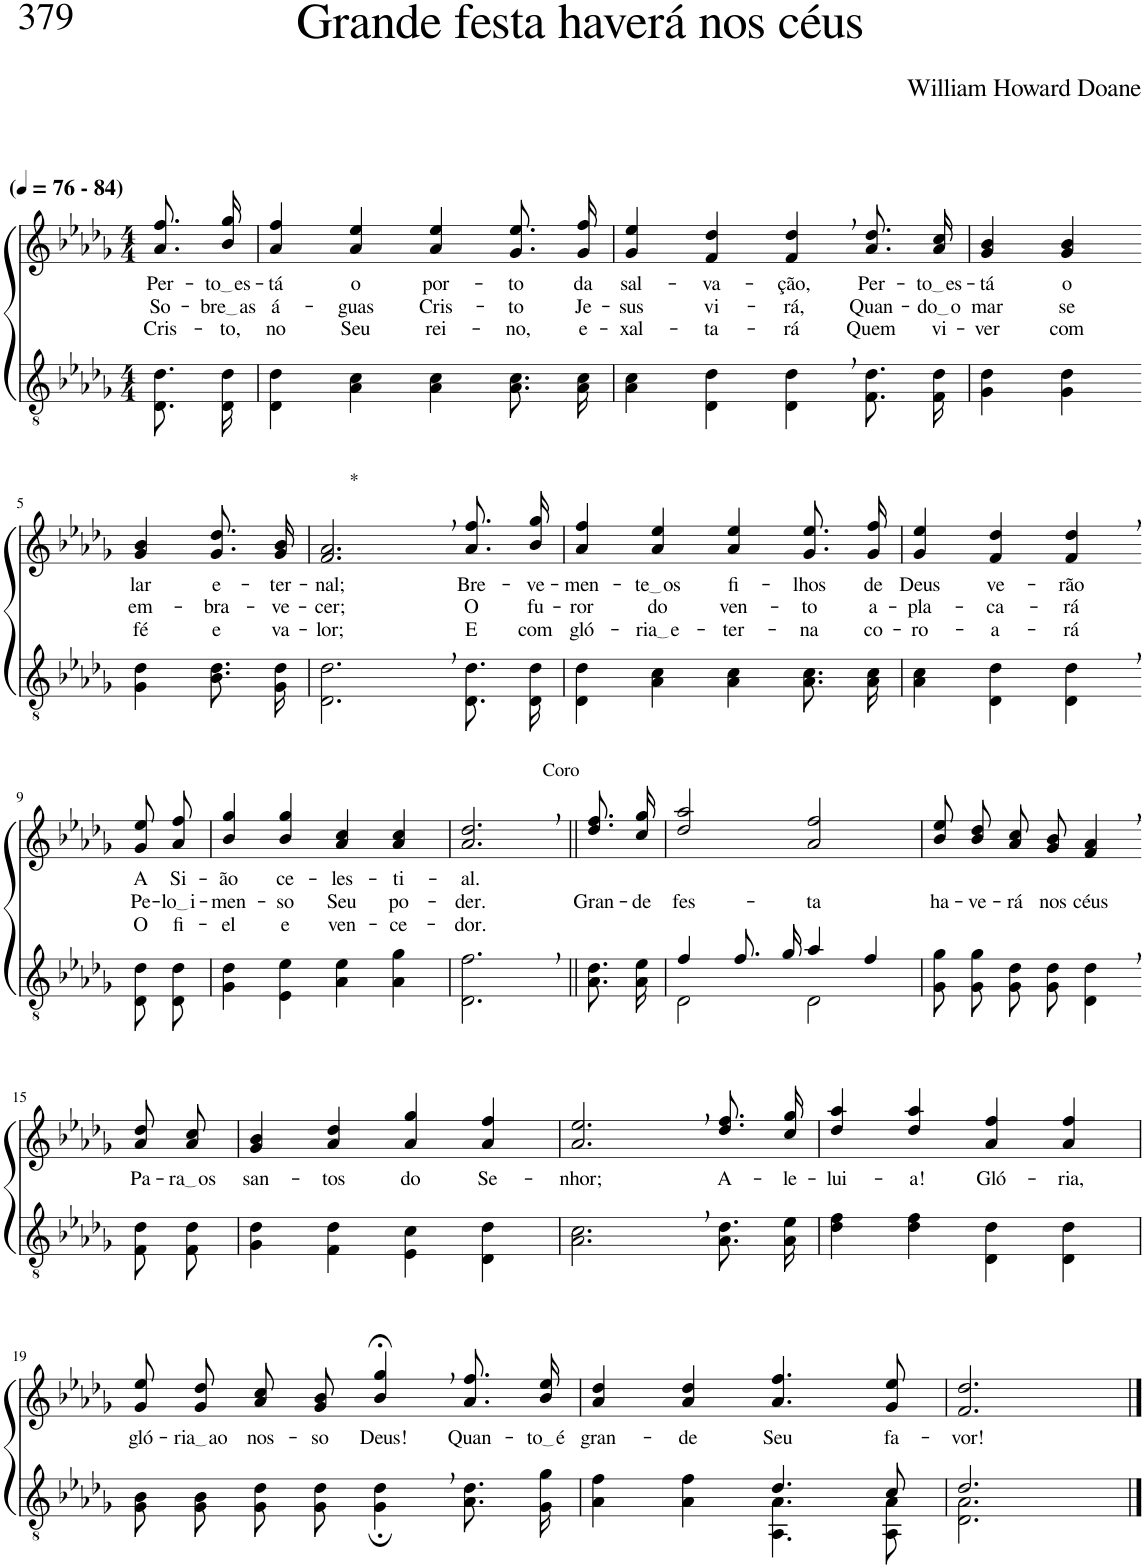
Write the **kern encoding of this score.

**kern	**kern	**text	**text	**text
*part2	*part1	*part1	*part1	*part1
*staff2	*staff1	*staff1	*staff1	*staff1
*I"Parte III e IV	*I"Parte I e II	*	*	*
*clefGv2	*clefG2	*	*	*
*Trd3c5	*Trd3c5	*	*	*
*k[b-e-a-d-g-]	*k[b-e-a-d-g-]	*	*	*
*M4/4	*M4/4	*	*	*
*MM76	*MM76	*	*	*
=1	=1	=1	=1	=1
!	!LO:TX:a:B:t=(	!	!	!
!	!LO:TX:a:B:t=- 84)	!	!	!
!	!	!LO:LY:b	!LO:LY:b	!LO:LY:b
8.D-/ 8.d-/L	8.a-\ 8.ff\L	Per-	So-	Cris-
!	!	!LO:LY:b	!LO:LY:b	!LO:LY:b
16D-/ 16d-/Jk	16b-\ 16gg-\Jk	to es	bre as	-to,
=2	=2	=2	=2	=2
!	!	!LO:LY:b	!LO:LY:b	!LO:LY:b
4D-\ 4d-\	4a-/ 4ff/	-tá	á-	no
!	!	!LO:LY:b	!LO:LY:b	!LO:LY:b
4A-\ 4c\	4a-/ 4ee-/	o	-guas	Seu
!	!	!LO:LY:b	!LO:LY:b	!LO:LY:b
4A-\ 4c\	4a-/ 4ee-/	por-	Cris-	rei-
!	!	!LO:LY:b	!LO:LY:b	!LO:LY:b
8.A-\ 8.c\L	8.g-\ 8.ee-\L	-to	-to	-no,
!	!	!LO:LY:b	!LO:LY:b	!LO:LY:b
16A-\ 16c\Jk	16g-\ 16ff\Jk	da	Je-	e-
=3	=3	=3	=3	=3
!	!	!LO:LY:b	!LO:LY:b	!LO:LY:b
4A-\ 4c\	4g-/ 4ee-/	sal-	-sus	-xal-
!	!	!LO:LY:b	!LO:LY:b	!LO:LY:b
4D-\ 4d-\	4f/ 4dd-/	-va-	vi-	-ta-
!	!	!LO:LY:b	!LO:LY:b	!LO:LY:b
4D-\, 4d-\,	4f/, 4dd-/,	-ção,	-rá,	-rá
!	!	!LO:LY:b	!LO:LY:b	!LO:LY:b
8.F/ 8.d-/L	8.a-\ 8.dd-\L	Per-	Quan-	Quem
!	!	!LO:LY:b	!LO:LY:b	!LO:LY:b
16F/ 16d-/Jk	16a-\ 16cc\Jk	to es	do o	vi-
=4	=4	=4	=4	=4
!	!	!LO:LY:b	!LO:LY:b	!LO:LY:b
4G-\ 4d-\	4g-/ 4b-/	-tá	mar	-ver
!	!	!LO:LY:b	!LO:LY:b	!LO:LY:b
4G-\ 4d-\	4g-/ 4b-/	o	se	com
!!LO:LB:g=z
=5-	=5-	=5-	=5-	=5-
!	!	!LO:LY:b	!LO:LY:b	!LO:LY:b
4G-\ 4d-\	4g-/ 4b-/	lar	em-	fé
!	!	!LO:LY:b	!LO:LY:b	!LO:LY:b
8.B-\ 8.d-\L	8.g-/ 8.dd-/L	e-	-bra-	e
!	!	!LO:LY:b	!LO:LY:b	!LO:LY:b
16G-\ 16d-\Jk	16g-/ 16b-/Jk	-ter-	-ve-	va-
=6	=6	=6	=6	=6
!	!LO:TX:a:t=*	!	!	!
!	!	!LO:LY:b	!LO:LY:b	!LO:LY:b
2.D-\, 2.d-\,	2.f/, 2.a-/,	-nal;	-cer;	-lor;
!	!	!LO:LY:b	!LO:LY:b	!LO:LY:b
8.D-/ 8.d-/L	8.a-\ 8.ff\L	Bre-	O	E
!	!	!LO:LY:b	!LO:LY:b	!LO:LY:b
16D-/ 16d-/Jk	16b-\ 16gg-\Jk	-ve-	fu-	com
=7	=7	=7	=7	=7
!	!	!LO:LY:b	!LO:LY:b	!LO:LY:b
4D-\ 4d-\	4a-/ 4ff/	-men-	-ror	gló-
!	!	!LO:LY:b	!LO:LY:b	!LO:LY:b
4A-\ 4c\	4a-/ 4ee-/	te os	do	ria e
!	!	!LO:LY:b	!LO:LY:b	!LO:LY:b
4A-\ 4c\	4a-/ 4ee-/	fi-	ven-	-ter-
!	!	!LO:LY:b	!LO:LY:b	!LO:LY:b
8.A-\ 8.c\L	8.g-\ 8.ee-\L	-lhos	-to	-na
!	!	!LO:LY:b	!LO:LY:b	!LO:LY:b
16A-\ 16c\Jk	16g-\ 16ff\Jk	de	a-	co-
=8	=8	=8	=8	=8
!	!	!LO:LY:b	!LO:LY:b	!LO:LY:b
4A-\ 4c\	4g-/ 4ee-/	Deus	-pla-	-ro-
!	!	!LO:LY:b	!LO:LY:b	!LO:LY:b
4D-\ 4d-\	4f/ 4dd-/	ve-	-ca-	-a-
!	!	!LO:LY:b	!LO:LY:b	!LO:LY:b
4D-\, 4d-\,	4f/, 4dd-/,	-rão	-rá	-rá
!!LO:LB:g=z
=9-	=9-	=9-	=9-	=9-
!	!	!LO:LY:b	!LO:LY:b	!LO:LY:b
8D-/ 8d-/L	8g-\ 8ee-\L	A	Pe-	O
!	!	!LO:LY:b	!LO:LY:b	!LO:LY:b
8D-/ 8d-/J	8a-\ 8ff\J	Si-	lo i	fi-
=10	=10	=10	=10	=10
!	!	!LO:LY:b	!LO:LY:b	!LO:LY:b
4G-\ 4d-\	4b-/ 4gg-/	-ão	-men-	-el
!	!	!LO:LY:b	!LO:LY:b	!LO:LY:b
4E-\ 4e-\	4b-/ 4gg-/	ce-	-so	e
!	!	!LO:LY:b	!LO:LY:b	!LO:LY:b
4A-\ 4e-\	4a-/ 4cc/	-les-	Seu	ven-
!	!	!LO:LY:b	!LO:LY:b	!LO:LY:b
4A-\ 4g-\	4a-/ 4cc/	-ti-	po-	-ce-
=11	=11	=11	=11	=11
!	!LO:TX:a:t=Coro	!	!	!
!	!	!LO:LY:b	!LO:LY:b	!LO:LY:b
2.D-\, 2.f\,	2.a-/, 2.dd-/,	-al.	-der.	-dor.
=12||	=12||	=12||	=12||	=12||
!	!	!	!LO:LY:b	!
8.A-\ 8.d-\L	8.dd-\ 8.ff\L	.	Gran-	.
!	!	!	!LO:LY:b	!
16A-\ 16e-\Jk	16cc\ 16gg-\Jk	.	-de	.
=13	=13	=13	=13	=13
*^	*	*	*	*
!	!	!	!	!LO:LY:b	!
4f/	2D-\	2dd-/ 2aa-/	.	fes-	.
8.f/L	.	.	.	.	.
16g-/Jk	.	.	.	.	.
!	!	!	!	!LO:LY:b	!
4a-/	2D-\	2a-/ 2ff/	.	-ta	.
4f/	.	.	.	.	.
*v	*v	*	*	*	*
=14	=14	=14	=14	=14
!	!	!	!LO:LY:b	!
8G-\ 8g-\L	8b-\ 8ee-\L	.	ha-	.
!	!	!	!LO:LY:b	!
8G-\ 8g-\J	8b-\ 8dd-\J	.	-ve-	.
!	!	!	!LO:LY:b	!
8G-\ 8d-\L	8a-/ 8cc/L	.	-rá	.
!	!	!	!LO:LY:b	!
8G-\ 8d-\J	8g-/ 8b-/J	.	nos	.
!	!	!	!LO:LY:b	!
4D-\, 4d-\,	4f/, 4a-/,	.	céus	.
!!LO:LB:g=z
=15-	=15-	=15-	=15-	=15-
!	!	!LO:LY:b	!	!
8F/ 8d-/L	8a-\ 8dd-\L	Pa-	.	.
!	!	!LO:LY:b	!	!
8F/ 8d-/J	8a-\ 8cc\J	ra os	.	.
=16	=16	=16	=16	=16
!	!	!LO:LY:b	!	!
4G-\ 4d-\	4g-/ 4b-/	san-	.	.
!	!	!LO:LY:b	!	!
4F\ 4d-\	4a-/ 4dd-/	-tos	.	.
!	!	!LO:LY:b	!	!
4E-\ 4c\	4a-/ 4gg-/	do	.	.
!	!	!LO:LY:b	!	!
4D-\ 4d-\	4a-/ 4ff/	Se-	.	.
=17	=17	=17	=17	=17
!	!	!LO:LY:b	!	!
2.A-\, 2.c\,	2.a-/, 2.ee-/,	-nhor;	.	.
!	!	!LO:LY:b	!	!
8.A-\ 8.d-\L	8.dd-\ 8.ff\L	A-	.	.
!	!	!LO:LY:b	!	!
16A-\ 16e-\Jk	16cc\ 16gg-\Jk	-le-	.	.
=18	=18	=18	=18	=18
!	!	!LO:LY:b	!	!
4d-\ 4f\	4dd-/ 4aa-/	-lui-	.	.
!	!	!LO:LY:b	!	!
4d-\ 4f\	4dd-/ 4aa-/	-a!	.	.
!	!	!LO:LY:b	!	!
4D-\ 4d-\	4a-/ 4ff/	Gló-	.	.
!	!	!LO:LY:b	!	!
4D-\ 4d-\	4a-/ 4ff/	-ria,	.	.
!!LO:LB:g=z
=19	=19	=19	=19	=19
!	!	!LO:LY:b	!	!
8G-/ 8B-/L	8g-\ 8ee-\L	gló-	.	.
!	!	!LO:LY:b	!	!
8G-/ 8B-/J	8g-\ 8dd-\J	ria ao	.	.
!	!	!LO:LY:b	!	!
8G-\ 8d-\L	8a-/ 8cc/L	nos-	.	.
!	!	!LO:LY:b	!	!
8G-\ 8d-\J	8g-/ 8b-/J	-so	.	.
!	!	!LO:LY:b	!	!
4G-\;, 4d-\;,	4b-/;<, 4gg-/;<,	Deus!	.	.
!	!	!LO:LY:b	!	!
8.A-\ 8.d-\L	8.a-\ 8.ff\L	Quan-	.	.
!	!	!LO:LY:b	!	!
16G-\ 16g-\Jk	16b-\ 16ee-\Jk	to é	.	.
=20	=20	=20	=20	=20
*^	*	*	*	*
!	!	!	!LO:LY:b	!	!
2ryy	4A-\ 4f\	4a-/ 4dd-/	gran-	.	.
!	!	!	!LO:LY:b	!	!
.	4A-\ 4f\	4a-/ 4dd-/	-de	.	.
!	!	!	!LO:LY:b	!	!
4.d-/	4.AA-\ 4.A-\	4.a-/ 4.ff/	Seu	.	.
!	!	!	!LO:LY:b	!	!
8c/	8AA-\ 8A-\	8g-/ 8ee-/	fa-	.	.
=21	=21	=21	=21	=21	=21
!	!	!	!LO:LY:b	!	!
2.d-/	2.D-\ 2.A-\	2.f/ 2.dd-/	-vor!	.	.
*v	*v	*	*	*	*
==	==	==	==	==
*-	*-	*-	*-	*-
